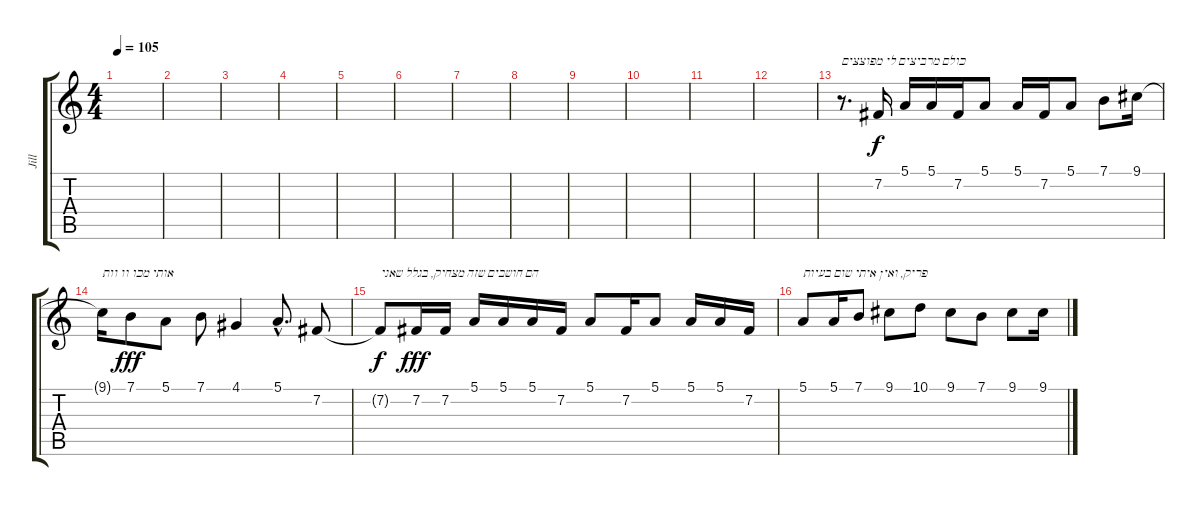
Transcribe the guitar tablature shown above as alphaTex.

\track ("Jill" "Jill") {instrument voiceoohs}
\staff {score tabs}
\tuning (E4 B3 G3 D3 A2 E2) {hide}
\ts (4 4)
\tempo 105
\clef g2
\ks c
|
|
|
|
|
|
|
|
|
|
|
|
r.8{d txt "כולם מרביצים לי מפוצצים"} 7.2.16 5.1.16 5.1.16 7.2.16 5.1.8 5.1.16 7.2.16 5.1.8 7.1.8 9.1.16 |
9.1{t}.16{txt "אותי מכו וו וות" dy f} 7.1.8{dy fff} 5.1.8 7.1.8 4.1.4 5.1{hac}.8{d} 7.2.8 |
7.2{t}.8{txt "הם חושבים שזה מצחיק, בגלל שאני" dy f} 7.2.16{dy fff} 7.2.16 5.1.16 5.1.16 5.1.16 7.2.16 5.1.8 7.2.16 5.1.8 5.1.16 5.1.16 7.2.16 |
5.1.8{txt "פריק, ואין איתי שום בעיות"} 5.1.16 7.1.8 9.1.8 10.1.8 9.1.8 7.1.8 9.1.8 9.1.16
